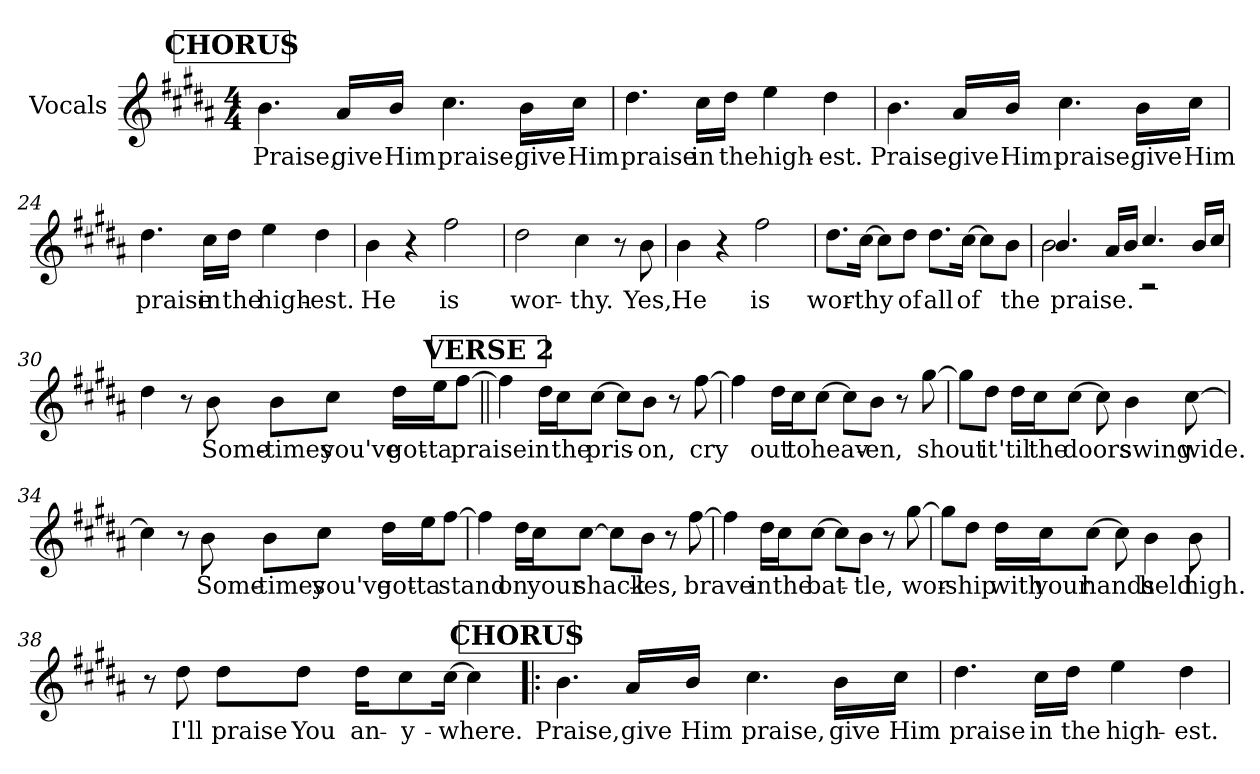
**kern	**text
*part1	*part1
*staff1	*staff1
*I"Vocals	*
!!LO:LB:g=z
*clefG2	*
*k[f#c#g#d#a#]	*
*B:	*
*M4/4	*
!!LO:REH:place=s1:a:B:t=CHORUS
=21	=21
!	!LO:LY:b
4.b\	Praise,
!	!LO:LY:b
16a#/LL	give
!	!LO:LY:b
16b/JJ	Him
!	!LO:LY:b
4.cc#\	praise,
!	!LO:LY:b
16b\LL	give
!	!LO:LY:b
16cc#\JJ	Him
=22	=22
!	!LO:LY:b
4.dd#\	praise
!	!LO:LY:b
16cc#\LL	in
!	!LO:LY:b
16dd#\JJ	the
!	!LO:LY:b
4ee\	high-
!	!LO:LY:b
4dd#\	-est.
!!LO:LB:g=z
=23	=23
!	!LO:LY:b
4.b\	Praise,
!	!LO:LY:b
16a#/LL	give
!	!LO:LY:b
16b/JJ	Him
!	!LO:LY:b
4.cc#\	praise,
!	!LO:LY:b
16b\LL	give
!	!LO:LY:b
16cc#\JJ	Him
=24	=24
!	!LO:LY:b
4.dd#\	praise
!	!LO:LY:b
16cc#\LL	in
!	!LO:LY:b
16dd#\JJ	the
!	!LO:LY:b
4ee\	high-
!	!LO:LY:b
4dd#\	-est.
=25	=25
!	!LO:LY:b
4b\	He
4r	.
!	!LO:LY:b
2ff#\	is
!!LO:LB:g=z
=26	=26
!	!LO:LY:b
2dd#\	wor-
!	!LO:LY:b
4cc#\	-thy.
8r	.
!	!LO:LY:b
8b\	Yes,
=27	=27
!	!LO:LY:b
4b\	He
4r	.
!	!LO:LY:b
2ff#\	is
=28	=28
!	!LO:LY:b
8.dd#\L	wor-
!	!LO:LY:b
[16cc#\Jk	-thy
8cc#\L]	.
!	!LO:LY:b
8dd#\J	of
!	!LO:LY:b
8.dd#\L	all
!	!LO:LY:b
[16cc#\Jk	of
8cc#\L]	.
!	!LO:LY:b
8b\J	the
=29	=29
*^	*
!	!	!LO:LY:b
4.b!/	2b\	praise.
16a#!/LL	.	.
16b!/JJ	.	.
4.cc#!/	2rA	.
16b!/LL	.	.
16cc#!/JJ	.	.
*v	*v	*
!!LO:LB:g=z
=30	=30
4dd#!\	.
!	!LO:LY:b
8r	2.
!	!LO:LY:b
8b\	Some-
!	!LO:LY:b
8b\L	-times
!	!LO:LY:b
8cc#\J	you've
!	!LO:LY:b
16dd#\LL	got-
!	!LO:LY:b
16ee\J	-ta
!	!LO:LY:b
[8ff#\J	praise
!!LO:REH:place=s1:a:B:t=VERSE 2
=31||	=31||
4ff#\]	.
!	!LO:LY:b
16dd#\LL	in
!	!LO:LY:b
16cc#\J	the
!	!LO:LY:b
[8cc#\J	pris-
8cc#\L]	.
!	!LO:LY:b
8b\J	-on,
8r	.
!	!LO:LY:b
[8ff#\	cry
!!LO:PB:g=z
=32	=32
4ff#\]	.
!	!LO:LY:b
16dd#\LL	out
!	!LO:LY:b
16cc#\J	to
!	!LO:LY:b
[8cc#\J	heav-
8cc#\L]	.
!	!LO:LY:b
8b\J	-en,
8r	.
!	!LO:LY:b
[8gg#\	shout
=33	=33
8gg#\L]	.
!	!LO:LY:b
8dd#\J	it
!	!LO:LY:b
16dd#\LL	'til
!	!LO:LY:b
16cc#\J	the
!	!LO:LY:b
[8cc#\J	doors
8cc#\]	.
!	!LO:LY:b
4b\	swing
!	!LO:LY:b
[8cc#\	wide.
!!LO:LB:g=z
=34	=34
4cc#\]	.
8r	.
!	!LO:LY:b
8b\	Some-
!	!LO:LY:b
8b\L	-times
!	!LO:LY:b
8cc#\J	you've
!	!LO:LY:b
16dd#\LL	got-
!	!LO:LY:b
16ee\J	-ta
!	!LO:LY:b
[8ff#\J	stand
=35	=35
4ff#\]	.
!	!LO:LY:b
16dd#\LL	on
!	!LO:LY:b
16cc#\J	your
!	!LO:LY:b
[8cc#\J	shack-
8cc#\L]	.
!	!LO:LY:b
8b\J	-les,
8r	.
!	!LO:LY:b
[8ff#\	brave
!!LO:LB:g=z
=36	=36
4ff#\]	.
!	!LO:LY:b
16dd#\LL	in
!	!LO:LY:b
16cc#\J	the
!	!LO:LY:b
[8cc#\J	bat-
8cc#\L]	.
!	!LO:LY:b
8b\J	-tle,
8r	.
!	!LO:LY:b
[8gg#\	wor-
=37	=37
8gg#\L]	.
!	!LO:LY:b
8dd#\J	-ship
!	!LO:LY:b
16dd#\LL	with
!	!LO:LY:b
16cc#\J	your
!	!LO:LY:b
[8cc#\J	hands
8cc#\]	.
!	!LO:LY:b
4b\	held
!	!LO:LY:b
8b\	high.
!!LO:LB:g=z
=38	=38
8r	.
!	!LO:LY:b
8dd#\	I'll
!	!LO:LY:b
8dd#\L	praise
!	!LO:LY:b
8dd#\J	You
!	!LO:LY:b
16dd#\KL	an-
!	!LO:LY:b
8cc#\	-y-
!	!LO:LY:b
[16cc#\Jk	-where.
4cc#\]	.
!!LO:REH:place=s1:a:B:t=CHORUS
=39!|:	=39!|:
!	!LO:LY:b
4.b\	Praise,
!	!LO:LY:b
16a#/LL	give
!	!LO:LY:b
16b/JJ	Him
!	!LO:LY:b
4.cc#\	praise,
!	!LO:LY:b
16b\LL	give
!	!LO:LY:b
16cc#\JJ	Him
!!LO:LB:g=z
=40	=40
!	!LO:LY:b
4.dd#\	praise
!	!LO:LY:b
16cc#\LL	in
!	!LO:LY:b
16dd#\JJ	the
!	!LO:LY:b
4ee\	high-
!	!LO:LY:b
4dd#\	-est.
=	=
*-	*-
